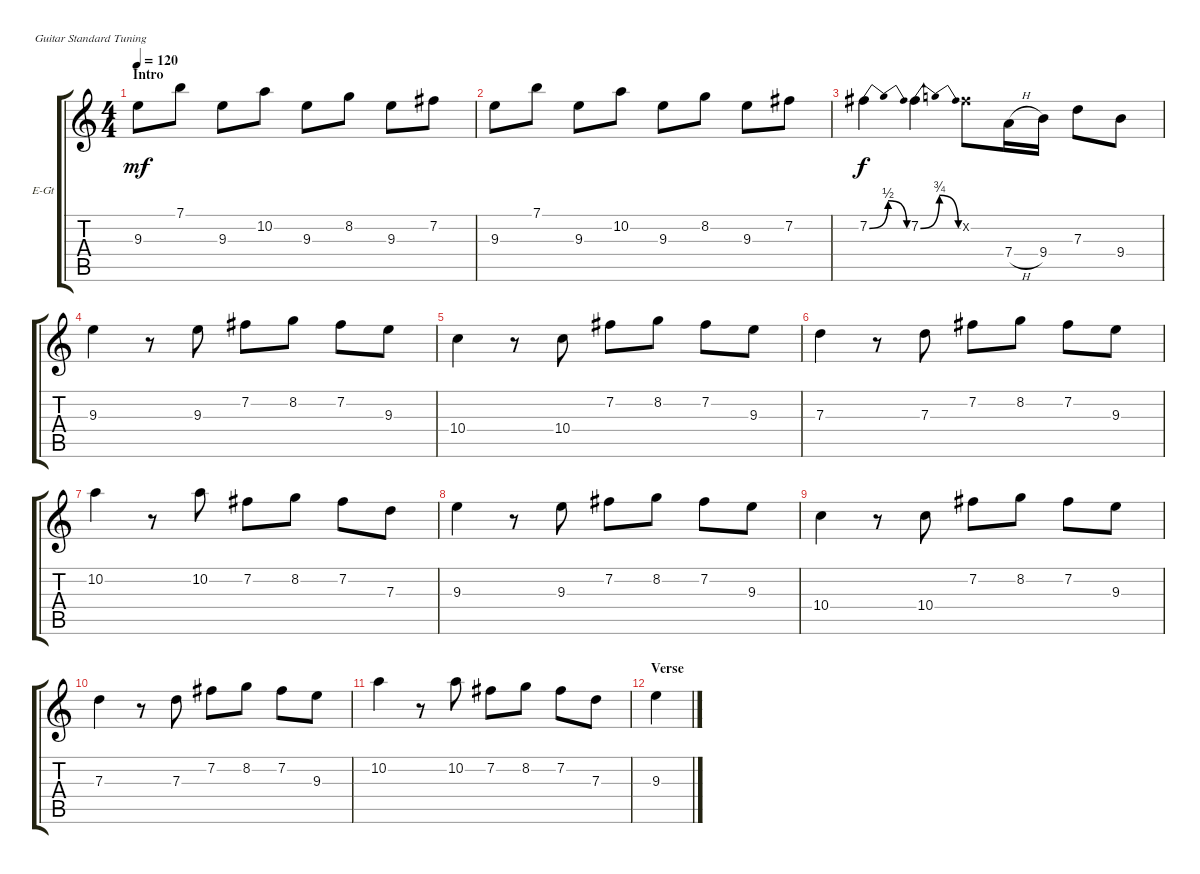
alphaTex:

\defaultSystemsLayout 4
\bracketExtendMode groupsimilarinstruments
\firstSystemTrackNameOrientation horizontal
\otherSystemsTrackNameOrientation horizontal
\track ("Lead Gt 2" "E-Gt") {instrument distortionguitar}
\staff {score tabs}
\tuning (E4 B3 G3 D3 A2 E2)
\ts (4 4)
\section ("" "Intro")
\tempo 120
\clef g2
\ks c
9.3.8{dy mf instrument distortionguitar} 7.1.8 9.3.8 10.2.8 9.3.8 8.2.8 9.3.8 7.2.8 |
9.3.8 7.1.8 9.3.8 10.2.8 9.3.8 8.2.8 9.3.8 7.2.8 |
7.2{be (bendrelease 0 0 29.4 2 29.4 2 59.4 0)}.4{dy f} 7.2{be (bendrelease 0 0 30 3 30 3 59.4 0)}.4 7.2{x}.8 7.4{h}.16 9.4.16 7.3.8 9.4.8 |
9.3.4 r.8 9.3.8 7.2.8 8.2.8 7.2.8 9.3.8 |
10.4.4 r.8 10.4.8 7.2.8 8.2.8 7.2.8 9.3.8 |
7.3.4 r.8 7.3.8 7.2.8 8.2.8 7.2.8 9.3.8 |
10.2.4 r.8 10.2.8 7.2.8 8.2.8 7.2.8 7.3.8 |
9.3.4 r.8 9.3.8 7.2.8 8.2.8 7.2.8 9.3.8 |
10.4.4 r.8 10.4.8 7.2.8 8.2.8 7.2.8 9.3.8 |
7.3.4 r.8 7.3.8 7.2.8 8.2.8 7.2.8 9.3.8 |
10.2.4 r.8 10.2.8 7.2.8 8.2.8 7.2.8 7.3.8 |
\section ("" "Verse")
9.3.4
